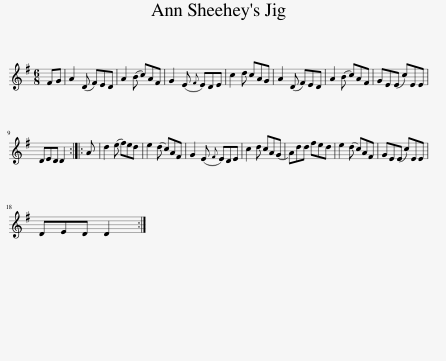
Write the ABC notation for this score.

X:1
L:1/8
M:6/8
I:linebreak $
K:G
V:1 treble
V:1
 FG | A2 (D F)ED | A2 (B c)AF | G2 (E{F} E)DE | c2 d cAG | %5
 A2 (D F)ED | A2 (B c)AF | GE(E c)EE |$ DED D2 :: A | %10
 d2 (e f)ed | e2 (d c)AF | G2 (E{F} E)DE | c2 d cA(G | A)dd fed | %15
 e2 (d c)AF | GE(E c)EE |$ DED D2 :| %18
